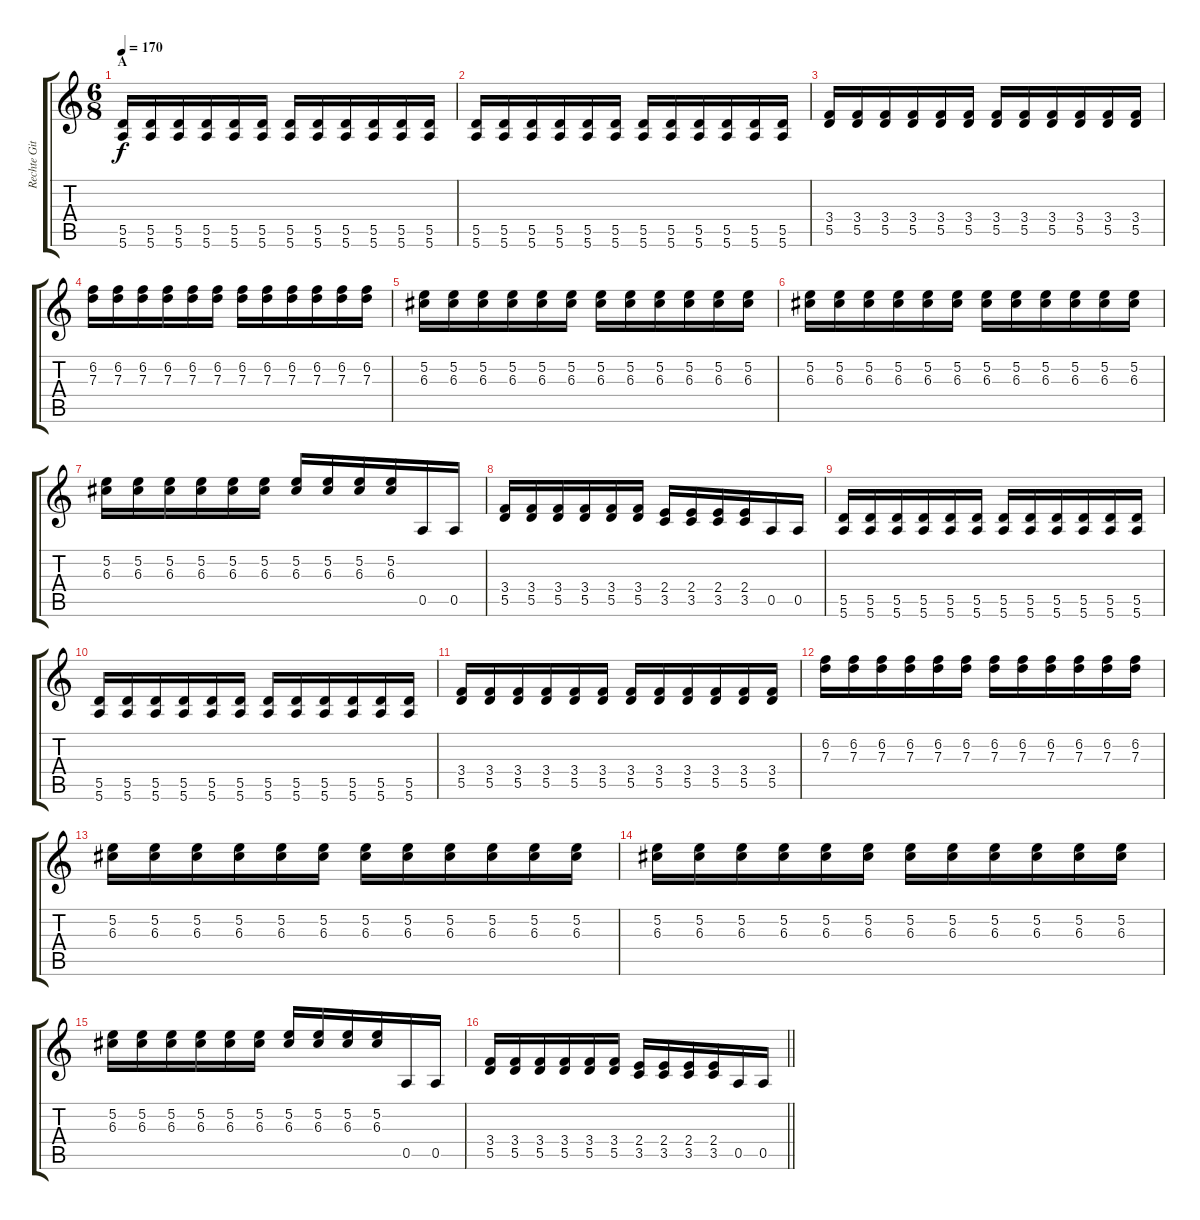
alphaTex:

\track ("Rechte Gitarre" "Rechte Git") {instrument distortionguitar}
\staff {score tabs}
\tuning (E4 B3 G3 D3 A2 E2) {hide}
\ts (6 8)
\section ("" "A")
\tempo 170
\clef g2
\ks c
(5.5 5.6).16{dy f instrument distortionguitar} (5.5 5.6).16 (5.5 5.6).16 (5.5 5.6).16 (5.5 5.6).16 (5.5 5.6).16 (5.5 5.6).16 (5.5 5.6).16 (5.5 5.6).16 (5.5 5.6).16 (5.5 5.6).16 (5.5 5.6).16 |
(5.5 5.6).16 (5.5 5.6).16 (5.5 5.6).16 (5.5 5.6).16 (5.5 5.6).16 (5.5 5.6).16 (5.5 5.6).16 (5.5 5.6).16 (5.5 5.6).16 (5.5 5.6).16 (5.5 5.6).16 (5.5 5.6).16 |
(3.4 5.5).16 (3.4 5.5).16 (3.4 5.5).16 (3.4 5.5).16 (3.4 5.5).16 (3.4 5.5).16 (3.4 5.5).16 (3.4 5.5).16 (3.4 5.5).16 (3.4 5.5).16 (3.4 5.5).16 (3.4 5.5).16 |
(6.2 7.3).16 (6.2 7.3).16 (6.2 7.3).16 (6.2 7.3).16 (6.2 7.3).16 (6.2 7.3).16 (6.2 7.3).16 (6.2 7.3).16 (6.2 7.3).16 (6.2 7.3).16 (6.2 7.3).16 (6.2 7.3).16 |
(5.2 6.3).16 (5.2 6.3).16 (5.2 6.3).16 (5.2 6.3).16 (5.2 6.3).16 (5.2 6.3).16 (5.2 6.3).16 (5.2 6.3).16 (5.2 6.3).16 (5.2 6.3).16 (5.2 6.3).16 (5.2 6.3).16 |
(5.2 6.3).16 (5.2 6.3).16 (5.2 6.3).16 (5.2 6.3).16 (5.2 6.3).16 (5.2 6.3).16 (5.2 6.3).16 (5.2 6.3).16 (5.2 6.3).16 (5.2 6.3).16 (5.2 6.3).16 (5.2 6.3).16 |
(5.2 6.3).16 (5.2 6.3).16 (5.2 6.3).16 (5.2 6.3).16 (5.2 6.3).16 (5.2 6.3).16 (5.2 6.3).16 (5.2 6.3).16 (5.2 6.3).16 (5.2 6.3).16 0.5.16 0.5.16 |
(3.4 5.5).16 (3.4 5.5).16 (3.4 5.5).16 (3.4 5.5).16 (3.4 5.5).16 (3.4 5.5).16 (2.4 3.5).16 (2.4 3.5).16 (2.4 3.5).16 (2.4 3.5).16 0.5.16 0.5.16 |
(5.5 5.6).16 (5.5 5.6).16 (5.5 5.6).16 (5.5 5.6).16 (5.5 5.6).16 (5.5 5.6).16 (5.5 5.6).16 (5.5 5.6).16 (5.5 5.6).16 (5.5 5.6).16 (5.5 5.6).16 (5.5 5.6).16 |
(5.5 5.6).16 (5.5 5.6).16 (5.5 5.6).16 (5.5 5.6).16 (5.5 5.6).16 (5.5 5.6).16 (5.5 5.6).16 (5.5 5.6).16 (5.5 5.6).16 (5.5 5.6).16 (5.5 5.6).16 (5.5 5.6).16 |
(3.4 5.5).16 (3.4 5.5).16 (3.4 5.5).16 (3.4 5.5).16 (3.4 5.5).16 (3.4 5.5).16 (3.4 5.5).16 (3.4 5.5).16 (3.4 5.5).16 (3.4 5.5).16 (3.4 5.5).16 (3.4 5.5).16 |
(6.2 7.3).16 (6.2 7.3).16 (6.2 7.3).16 (6.2 7.3).16 (6.2 7.3).16 (6.2 7.3).16 (6.2 7.3).16 (6.2 7.3).16 (6.2 7.3).16 (6.2 7.3).16 (6.2 7.3).16 (6.2 7.3).16 |
(5.2 6.3).16 (5.2 6.3).16 (5.2 6.3).16 (5.2 6.3).16 (5.2 6.3).16 (5.2 6.3).16 (5.2 6.3).16 (5.2 6.3).16 (5.2 6.3).16 (5.2 6.3).16 (5.2 6.3).16 (5.2 6.3).16 |
(5.2 6.3).16 (5.2 6.3).16 (5.2 6.3).16 (5.2 6.3).16 (5.2 6.3).16 (5.2 6.3).16 (5.2 6.3).16 (5.2 6.3).16 (5.2 6.3).16 (5.2 6.3).16 (5.2 6.3).16 (5.2 6.3).16 |
(5.2 6.3).16 (5.2 6.3).16 (5.2 6.3).16 (5.2 6.3).16 (5.2 6.3).16 (5.2 6.3).16 (5.2 6.3).16 (5.2 6.3).16 (5.2 6.3).16 (5.2 6.3).16 0.5.16 0.5.16 |
\barLineRight lightlight
(3.4 5.5).16 (3.4 5.5).16 (3.4 5.5).16 (3.4 5.5).16 (3.4 5.5).16 (3.4 5.5).16 (2.4 3.5).16 (2.4 3.5).16 (2.4 3.5).16 (2.4 3.5).16 0.5.16 0.5.16
